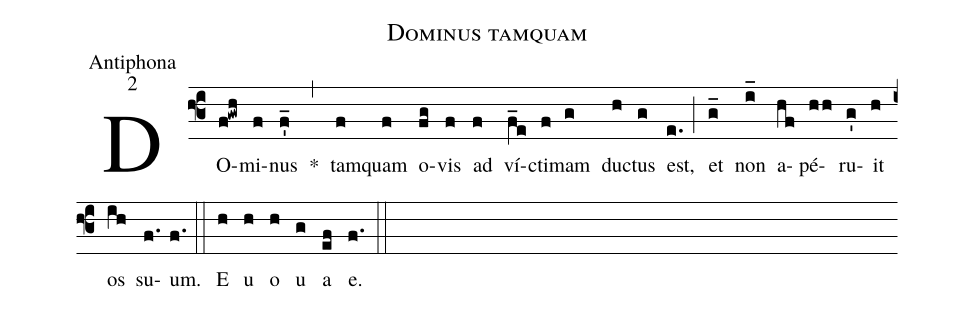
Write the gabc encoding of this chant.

name:Dominus tamquam;
office-part:Antiphona;
mode:2;
%%
(f3) DO(f!gwh)mi(f)nus(f'_) *(,) tam(f)quam(f) o(fg)vis(f) ad(f) ví(f_e)cti(f)mam(g) du(h)ctus(g) est,(e.) (;) et(g_) non(i_) a(hf)pé(hh)ru(g')it(h) os(ih) su(f.)um.(f.) (::)E(h) u(h) o(h) u(g) a(ef) e.(f.) (::)
